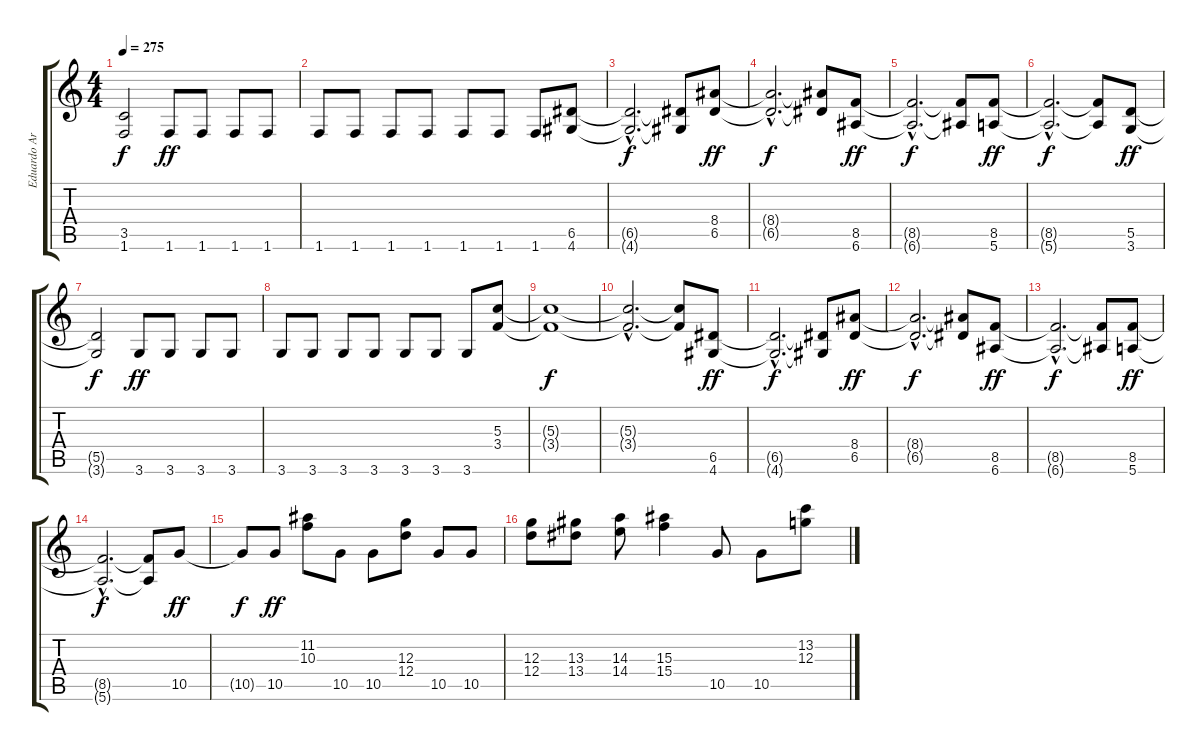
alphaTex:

\track ("Eduardo Ardanuy" "Eduardo Ar") {instrument overdrivenguitar}
\staff {score tabs}
\tuning (E4 B3 G3 D3 A2 E2) {hide}
\ts (4 4)
\tempo 275
\clef g2
\ks c
(3.5{t} 1.6{t}).2{dy f} 1.6.8{dy ff} 1.6.8 1.6.8 1.6.8 |
1.6.8 1.6.8 1.6.8 1.6.8 1.6.8 1.6.8 1.6.8 (6.5 4.6).8 |
(6.5{hac t} 4.6{hac t}).2{d dy f} (6.5{t} 4.6{t}).8 (8.4 6.5).8{dy ff} |
(8.4{hac t} 6.5{hac t}).2{d dy f} (8.4{t} 6.5{t}).8 (8.5 6.6).8{dy ff} |
(8.5{hac t} 6.6{hac t}).2{d dy f} (8.5{t} 6.6{t}).8 (8.5 5.6).8{dy ff} |
(8.5{hac t} 5.6{hac t}).2{d dy f} (8.5{t} 5.6{t}).8 (5.5 3.6).8{dy ff} |
(5.5{t} 3.6{t}).2{dy f} 3.6.8{dy ff} 3.6.8 3.6.8 3.6.8 |
3.6.8 3.6.8 3.6.8 3.6.8 3.6.8 3.6.8 3.6.8 (5.3 3.4).8 |
(5.3{t} 3.4{t}).1{dy f} |
(5.3{hac t} 3.4{hac t}).2{d} (5.3{t} 3.4{t}).8 (6.5 4.6).8{dy ff} |
(6.5{hac t} 4.6{hac t}).2{d dy f} (6.5{t} 4.6{t}).8 (8.4 6.5).8{dy ff} |
(8.4{hac t} 6.5{hac t}).2{d dy f} (8.4{t} 6.5{t}).8 (8.5 6.6).8{dy ff} |
(8.5{hac t} 6.6{hac t}).2{d dy f} (8.5{t} 6.6{t}).8 (8.5 5.6).8{dy ff} |
(8.5{hac t} 5.6{hac t}).2{d dy f} (8.5{t} 5.6{t}).8 10.5.8{dy ff} |
10.5{t}.8{dy f} 10.5.8{dy ff} (11.2 10.3).8 10.5.8 10.5.8 (12.3 12.4).8 10.5.8 10.5.8 |
(12.3 12.4).8 (13.3 13.4).8 (14.3 14.4).8 (15.3 15.4).4 10.5.8 10.5.8 (13.2 12.3).8
